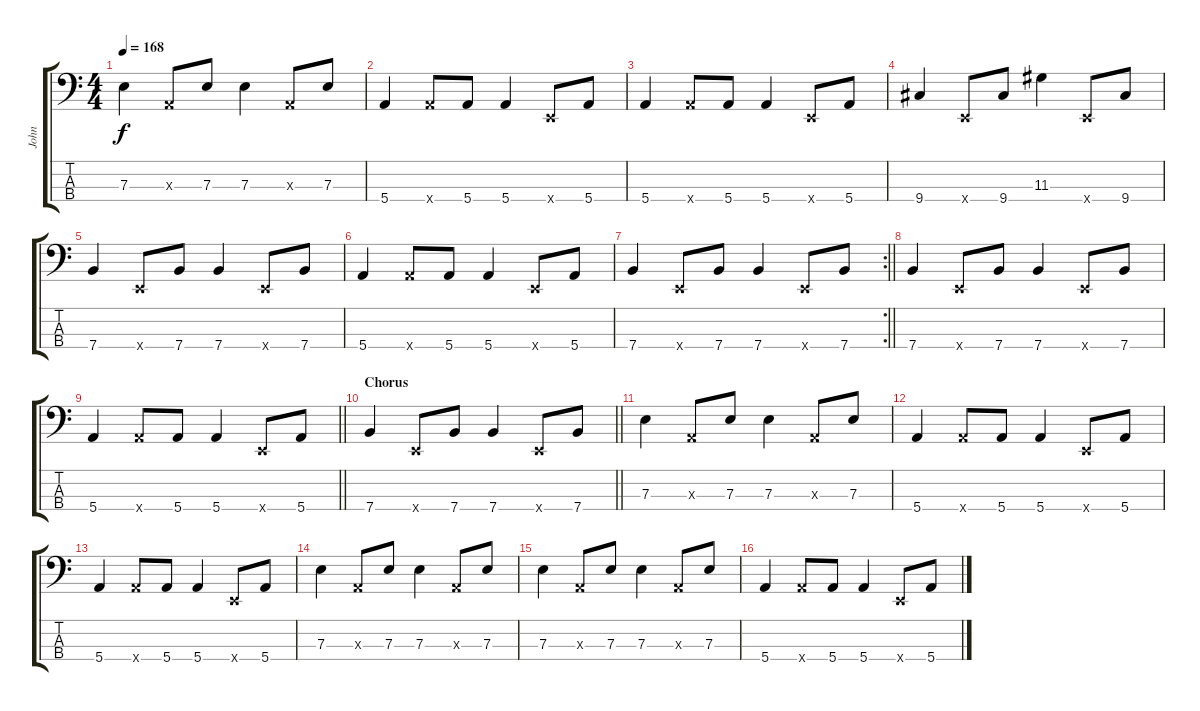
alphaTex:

\track ("John" "John") {instrument electricbasspick}
\staff {score tabs}
\tuning (G2 D2 A1 E1) {hide}
\ts (4 4)
\tempo 168
\clef f4
\ks c
7.3.4{dy f} 0.3{x}.8 7.3.8 7.3.4 0.3{x}.8 7.3.8 |
5.4.4 5.4{x}.8 5.4.8 5.4.4 0.4{x}.8 5.4.8 |
5.4.4 5.4{x}.8 5.4.8 5.4.4 0.4{x}.8 5.4.8 |
9.4.4 0.4{x}.8 9.4.8 11.3.4 0.4{x}.8 9.4.8 |
7.4.4 0.4{x}.8 7.4.8 7.4.4 0.4{x}.8 7.4.8 |
5.4.4 5.4{x}.8 5.4.8 5.4.4 0.4{x}.8 5.4.8 |
\rc 2
\barLineRight lightlight
7.4.4 0.4{x}.8 7.4.8 7.4.4 0.4{x}.8 7.4.8 |
7.4.4 0.4{x}.8 7.4.8 7.4.4 0.4{x}.8 7.4.8 |
\barLineRight lightlight
5.4.4 5.4{x}.8 5.4.8 5.4.4 0.4{x}.8 5.4.8 |
\section ("" "Chorus")
\barLineRight lightlight
7.4.4 0.4{x}.8 7.4.8 7.4.4 0.4{x}.8 7.4.8 |
7.3.4 0.3{x}.8 7.3.8 7.3.4 0.3{x}.8 7.3.8 |
5.4.4 5.4{x}.8 5.4.8 5.4.4 0.4{x}.8 5.4.8 |
5.4.4 5.4{x}.8 5.4.8 5.4.4 0.4{x}.8 5.4.8 |
7.3.4 0.3{x}.8 7.3.8 7.3.4 0.3{x}.8 7.3.8 |
7.3.4 0.3{x}.8 7.3.8 7.3.4 0.3{x}.8 7.3.8 |
5.4.4 5.4{x}.8 5.4.8 5.4.4 0.4{x}.8 5.4.8
